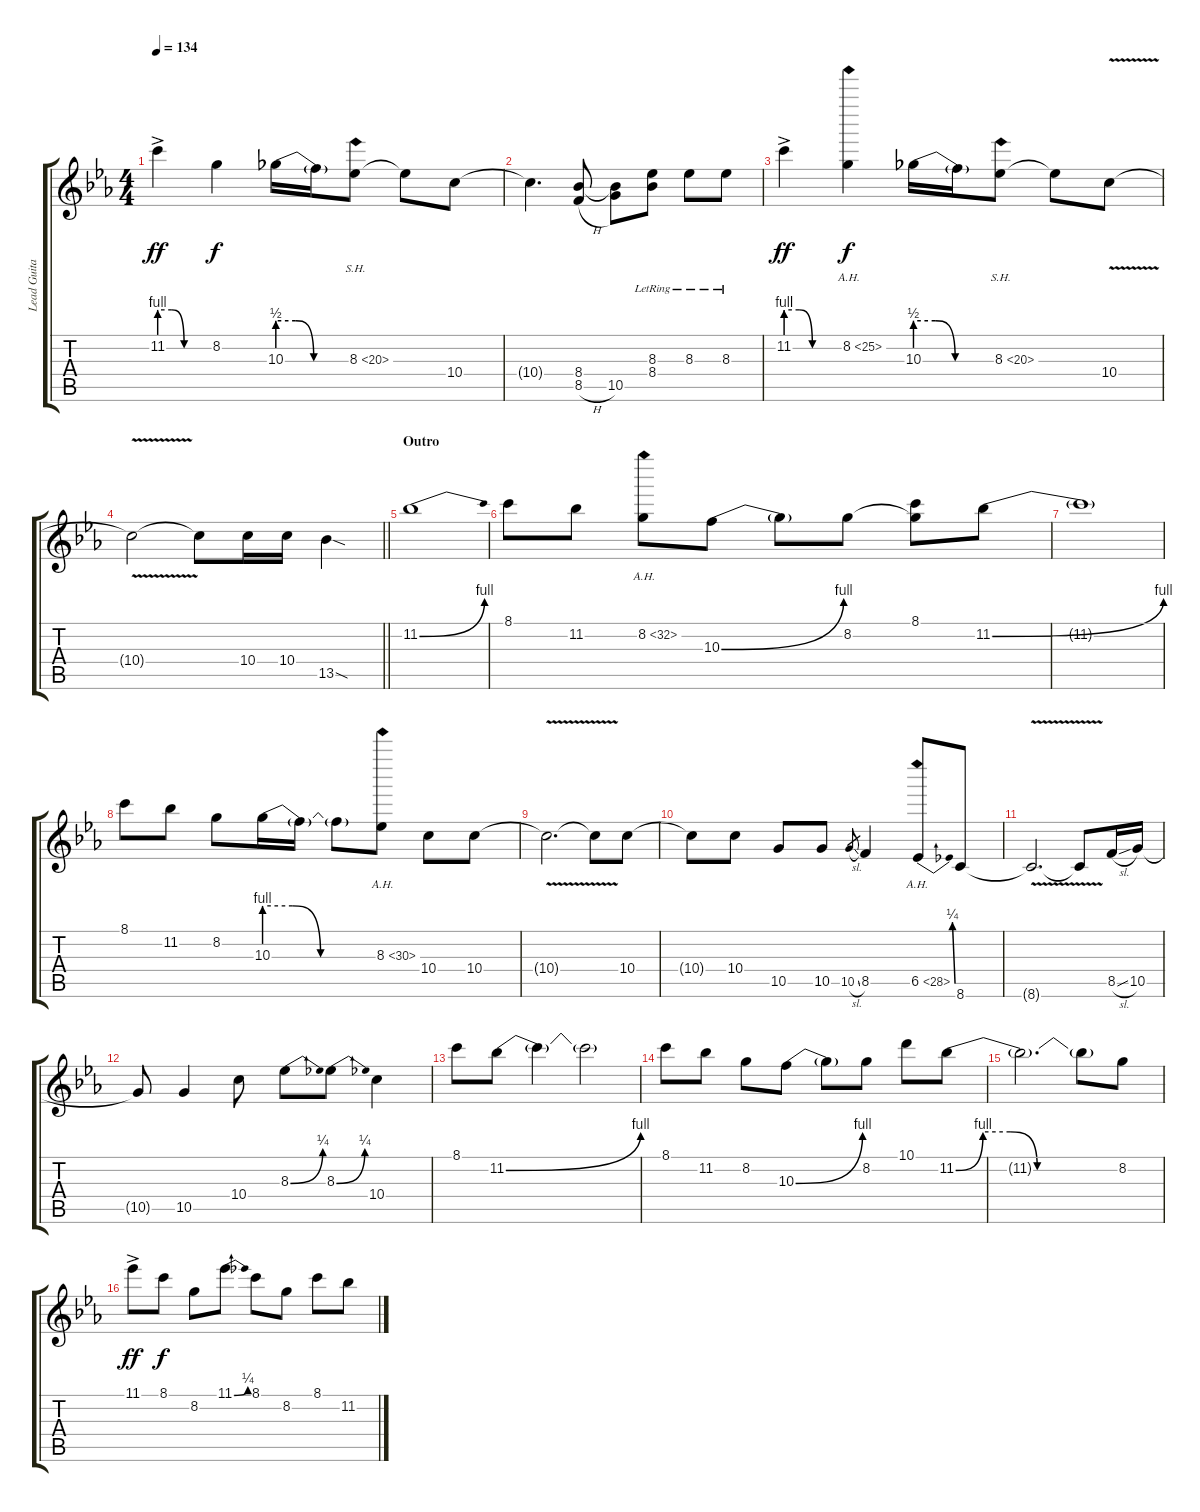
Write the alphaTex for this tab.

\track ("Lead Guitar" "Lead Guita") {instrument overdrivenguitar}
\staff {score tabs}
\tuning (E4 B3 G3 D3 A2 E2) {hide}
\ts (4 4)
\tempo 134
\clef g2
\ks eb
11.2{be (custom 0 4 15 4 30 0 60 0) ac}.4{dy ff} 8.2.4{dy f} 10.3{be (custom 0 2 15 2 30 0 60 0)}.16 10.3{t}.16 8.3{sh 12}.8 8.3{t}.8 10.4.8 |
10.4{t}.4{d} (8.4 8.5{h}).8 (8.4{t} 10.5).8 (8.3{lr} 8.4{lr}).8 8.3{lr}.8 8.3{lr}.8 |
11.2{be (custom 0 4 15 4 30 0 60 0) ac}.4{dy ff} 8.2{ah 17}.4{dy f} 10.3{be (custom 0 2 15 2 30 0 60 0)}.16 10.3{t}.16 8.3{sh 12}.8 8.3{t}.8 10.4{v}.8 |
\barLineRight lightlight
10.4{t}.2 10.4{t}.8 10.4.16 10.4.16 13.5{sod}.4 |
\section ("" "Outro")
11.2{be (bend 0 0 60 4)}.1 |
8.1.8 11.2.8 8.2{ah 24}.8 10.3{be (bend 0 0 60 4)}.8 10.3{t}.8 8.2.8 (8.1 8.2{t}).8 11.2{be (bend 0 0 60 4)}.8 |
11.2{t}.1 |
8.1.8 11.2.8 8.2.8 10.3{be (custom 0 4 15 4 30 0 60 0)}.16 10.3{t}.16 10.3{t}.8 8.3{ah 22}.8 10.4.8 10.4.8 |
10.4{v t}.2{d} 10.4{t}.8 10.4.8 |
10.4{t}.8 10.4.8 10.5.8 10.5.8 10.5{sl}.8{gr} 8.5.4 6.5{be (bend 0 0 60 1) ah 22}.8 8.6.8 |
8.6{v t}.2{d} 8.6{t}.8 8.5{sl}.16 10.5.16 |
10.5{t}.8 10.5.4 10.4.8 8.3{be (bend 0 0 60 1)}.8 8.3{be (bend 0 0 60 1)}.8 10.4.4 |
8.1.8 11.2{be (bend 0 0 60 4)}.8 11.2{t}.4 11.2{t}.2 |
8.1.8 11.2.8 8.2.8 10.3{be (bend 0 0 60 4)}.8 10.3{t}.8 8.2.8 10.1.8 11.2{be (custom 0 0 10 4 20 4 30 0 60 0)}.8 |
11.2{t}.2{d} 11.2{t}.8 8.2.8 |
11.1{ac}.8{dy ff} 8.1.8{dy f} 8.2.8 11.1{be (bend 0 0 60 1)}.8 8.1.8 8.2.8 8.1.8 11.2{sl}.8
